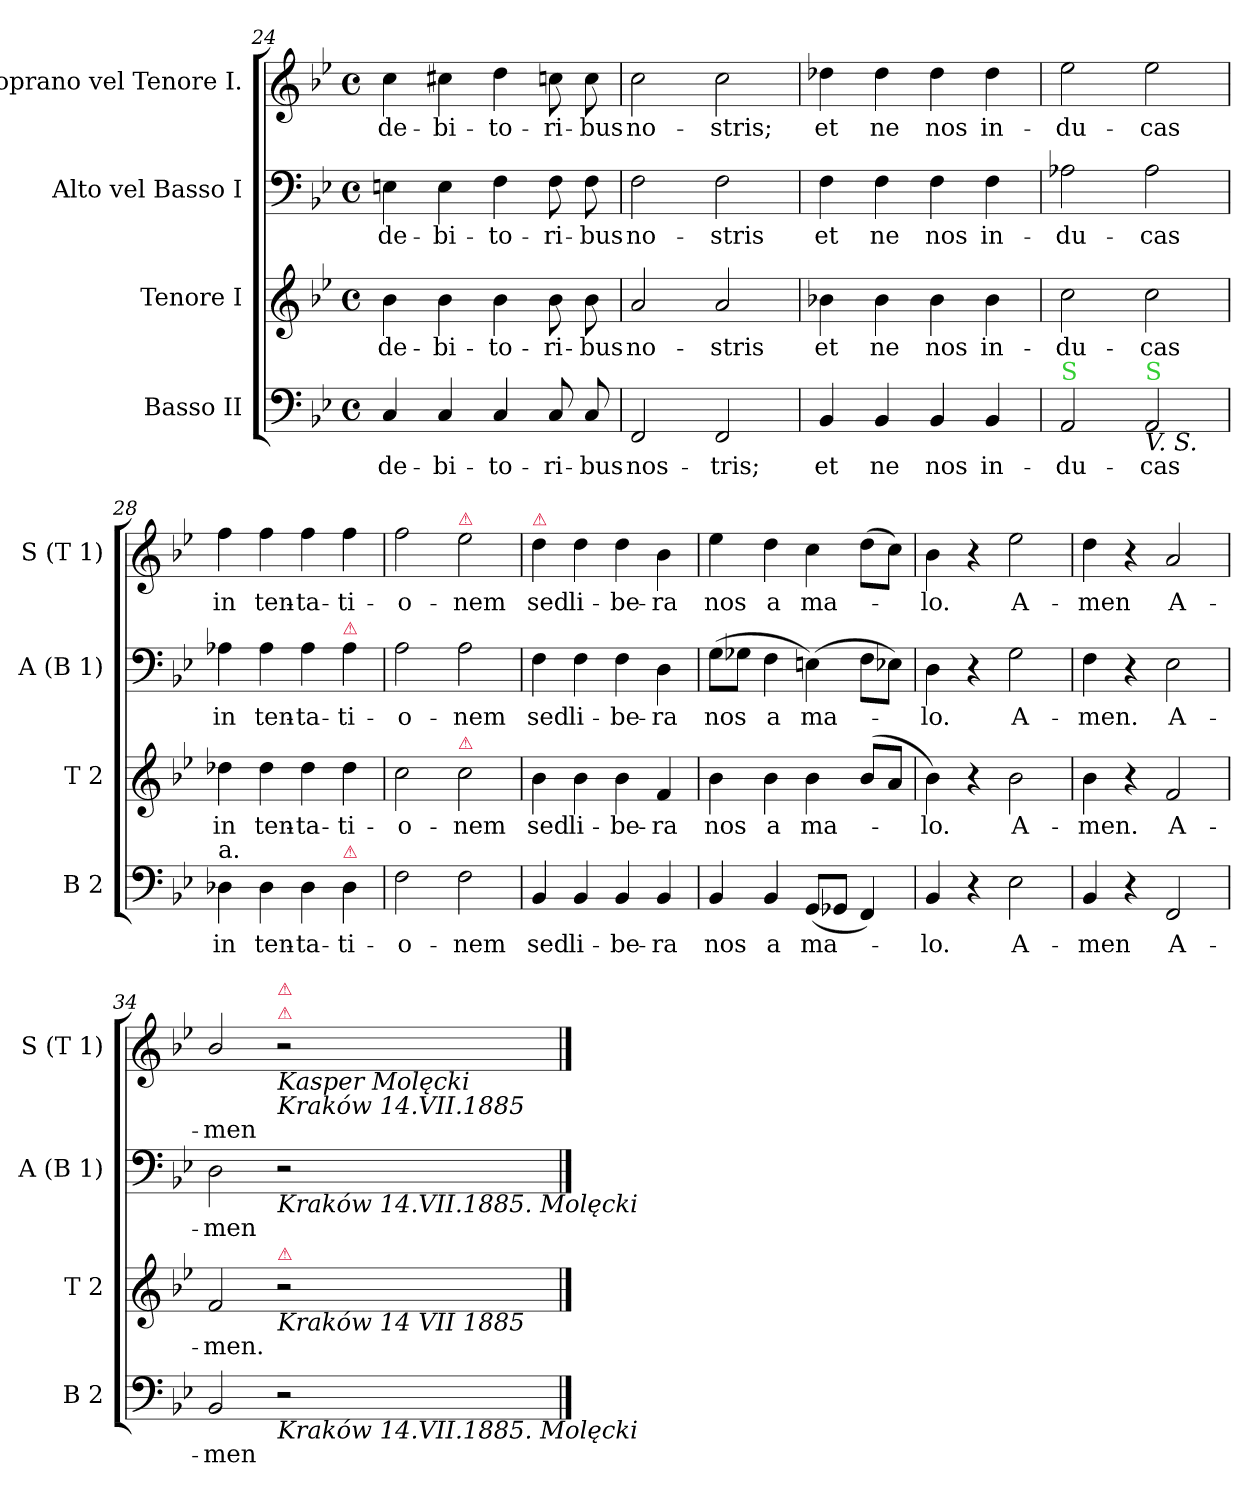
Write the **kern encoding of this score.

**kern	**text	**kern	**text	**kern	**text	**kern	**text
*part4	*part4	*part3	*part3	*part2	*part2	*part1	*part1
*staff4	*staff4	*staff3	*staff3	*staff2	*staff2	*staff1	*staff1
*I"Basso II	*	*I"Tenore I	*	*I"Alto vel Basso I	*	*I"Soprano vel Tenore I.	*
*I'B 2	*	*I'T 2	*	*I'A (B 1)	*	*I'S (T 1)	*
*clefF4	*	*clefG2	*	*clefF4	*	*clefG2	*
*k[b-e-]	*	*k[b-e-]	*	*k[b-e-]	*	*k[b-e-]	*
*M4/4	*	*M4/4	*	*M4/4	*	*M4/4	*
*met(c)	*	*met(c)	*	*met(c)	*	*met(c)	*
=24	=24	=24	=24	=24	=24	=24	=24
4C/	de-	4b-\	de-	4En\	de-	4cc\	de-
4C/	-bi-	4b-\	-bi-	4E\	-bi-	4cc#X\	-bi-
4C/	-to-	4b-\	-to-	4F\	-to-	4dd\	-to-
8C/	-ri-	8b-\	-ri-	8F\	-ri-	8ccn\	-ri-
8C/	-bus	8b-\	-bus	8F\	-bus	8cc\	-bus
=25	=25	=25	=25	=25	=25	=25	=25
2FF/	nos-	2a/	no-	2F\	no-	2cc\	no-
2FF/	-tris;	2a/	-stris	2F\	-stris	2cc\	-stris;
=26	=26	=26	=26	=26	=26	=26	=26
4BB-/	et	4b-X\	et	4F\	et	4dd-X\	et
4BB-/	ne	4b-\	ne	4F\	ne	4dd-\	ne
4BB-/	nos	4b-\	nos	4F\	nos	4dd-\	nos
4BB-/	in-	4b-\	in-	4F\	in-	4dd-\	in-
=27	=27	=27	=27	=27	=27	=27	=27
!LO:TX:a:color=limegreen:t=S	!	!	!	!	!	!	!
2AA/	-du-	2cc\	-du-	2A-X\	-du-	2ee-\	-du-
!LO:TX:a:color=limegreen:t=S	!	!	!	!	!	!	!
!LO:TX:b:i:t=V. S.	!	!	!	!	!	!	!
2AA/	-cas	2cc\	-cas	2A-\	-cas	2ee-\	-cas
=28	=28	=28	=28	=28	=28	=28	=28
!LO:TX:a:t=a.	!	!	!	!	!	!	!
4D-X\	in	4dd-X\	in	4A-X\	in	4ff\	in
4D-\	ten-	4dd-\	ten-	4A-\	ten-	4ff\	ten-
4D-\	-ta-	4dd-\	-ta-	4A-\	-ta-	4ff\	-ta-
!	!	!	!	!LO:TX:a:color=crimson:t=⚠	!	!	!
!LO:TX:a:color=crimson:t=⚠	!	!	!	!	!	!	!
4D-\	-ti-	4dd-\	-ti-	4A-\	-ti-	4ff\	-ti-
=29	=29	=29	=29	=29	=29	=29	=29
2F\	-o-	2cc\	-o-	2A\	-o-	2ff\	-o-
!	!	!	!	!	!	!LO:TX:a:color=crimson:t=⚠	!
!	!	!LO:TX:a:color=crimson:t=⚠	!	!	!	!	!
2F\	-nem	2cc\	-nem	2A\	-nem	2ee-\	-nem
=30	=30	=30	=30	=30	=30	=30	=30
!	!	!	!	!	!	!LO:TX:a:color=crimson:t=⚠	!
4BB-/	sed	4b-\	sed	4F\	sed	4dd\	sed
4BB-/	li-	4b-\	li-	4F\	li-	4dd\	li-
4BB-/	-be-	4b-\	-be-	4F\	-be-	4dd\	-be-
4BB-/	-ra	4f/	-ra	4D\	-ra	4b-\	-ra
=31	=31	=31	=31	=31	=31	=31	=31
4BB-/	nos	4b-\	nos	(>8G\L	nos	4ee-\	nos
.	.	.	.	8G-X\J	.	.	.
4BB-/	a	4b-\	a	4F\	a	4dd\	a
(>8GG/L	ma-	4b-\	ma-	(4En\)	ma-	4cc\	ma-
8GG-X/J	.	.	.	.	.	.	.
4FF/)	.	(<8b-/L	.	8F\L	.	(>8dd\L	.
.	.	8a/J	.	8E-X\J)	.	8cc\J)	.
=32	=32	=32	=32	=32	=32	=32	=32
4BB-/	-lo.	4b-\)	-lo.	4D\	-lo.	4b-\	-lo.
4r	.	4r	.	4r	.	4r	.
2E-\	A-	2b-\	A-	2G\	A-	2ee-\	A-
=33	=33	=33	=33	=33	=33	=33	=33
4BB-/	-men	4b-\	-men.	4F\	-men.	4dd\	-men
4r	.	4r	.	4r	.	4r	.
2FF/	A-	2f/	A-	2E-\	A-	2a/	A-
=34	=34	=34	=34	=34	=34	=34	=34
2BB-/	-men	2f/	-men.	2D\	-men	2b-/	-men
!	!	!	!	!	!	!LO:TX:a:color=crimson:t=⚠	!
!	!	!	!	!	!	!LO:TX:a:color=crimson:t=⚠	!
!	!	!	!	!	!	!LO:TX:b:i:t=Kasper Molęcki	!
!	!	!	!	!	!	!LO:TX:b:i:t=Kraków 14.VII.1885	!
!	!	!	!	!LO:TX:b:i:t=Kraków 14.VII.1885. Molęcki	!	!	!
!	!	!LO:TX:a:color=crimson:t=⚠	!	!	!	!	!
!	!	!LO:TX:b:i:t=Kraków 14 VII 1885	!	!	!	!	!
!LO:TX:b:i:t=Kraków 14.VII.1885. Molęcki	!	!	!	!	!	!	!
2r	.	2r	.	2r	.	2r	.
==	==	==	==	==	==	==	==
*-	*-	*-	*-	*-	*-	*-	*-
